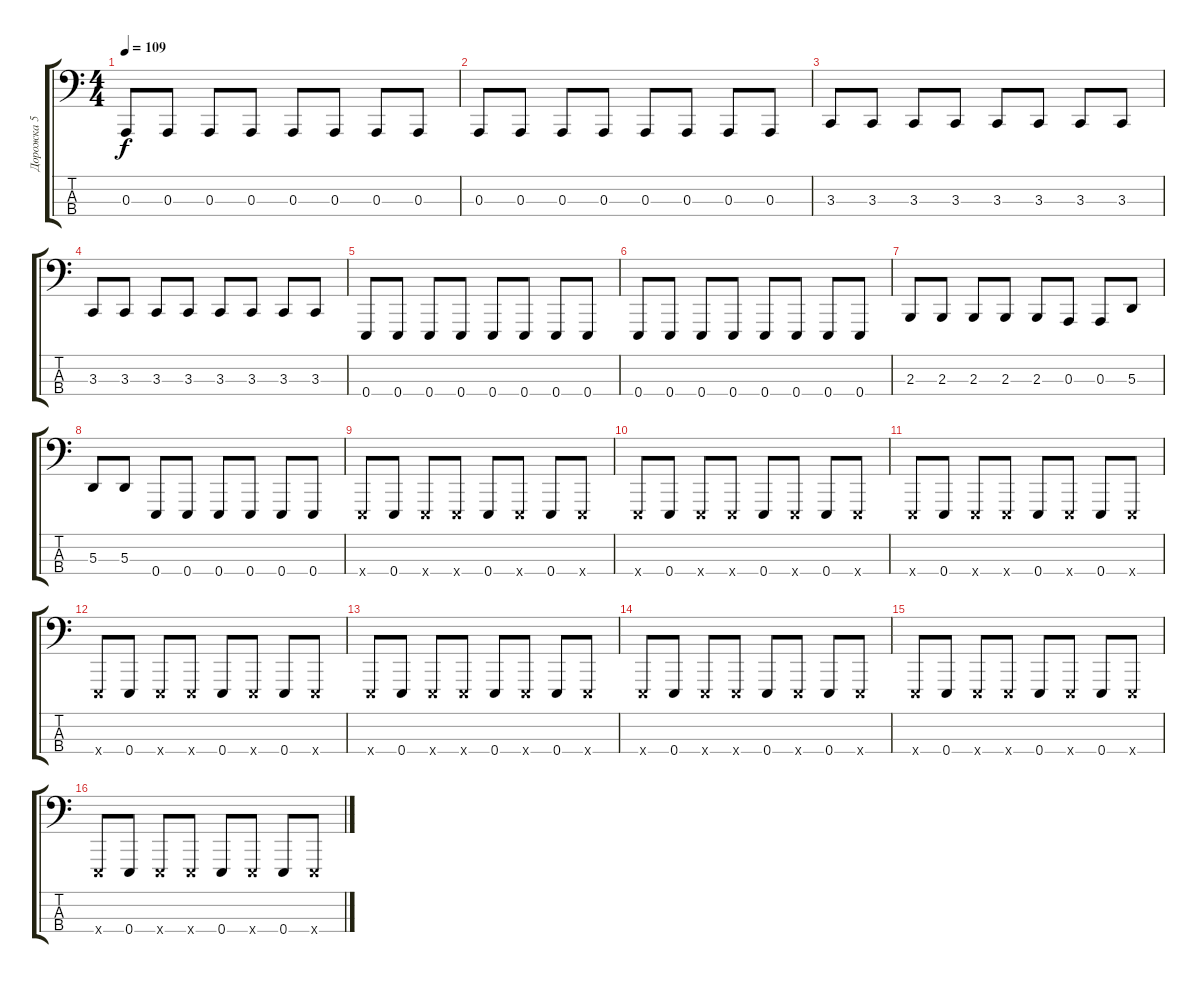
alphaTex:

\track ("Дорожка 5" "Дорожка 5") {instrument lead8bassandlead}
\staff {score tabs}
\tuning (G2 D2 A1 E1) {hide}
\ts (4 4)
\tempo 109
\clef f4
\ks c
0.3.8{dy f} 0.3.8 0.3.8 0.3.8 0.3.8 0.3.8 0.3.8 0.3.8 |
0.3.8 0.3.8 0.3.8 0.3.8 0.3.8 0.3.8 0.3.8 0.3.8 |
3.3.8 3.3.8 3.3.8 3.3.8 3.3.8 3.3.8 3.3.8 3.3.8 |
3.3.8 3.3.8 3.3.8 3.3.8 3.3.8 3.3.8 3.3.8 3.3.8 |
0.4.8 0.4.8 0.4.8 0.4.8 0.4.8 0.4.8 0.4.8 0.4.8 |
0.4.8 0.4.8 0.4.8 0.4.8 0.4.8 0.4.8 0.4.8 0.4.8 |
2.3.8 2.3.8 2.3.8 2.3.8 2.3.8 0.3.8 0.3.8 5.3.8 |
5.3.8 5.3.8 0.4.8 0.4.8 0.4.8 0.4.8 0.4.8 0.4.8 |
0.4{x}.8 0.4.8 0.4{x}.8 0.4{x}.8 0.4.8 0.4{x}.8 0.4.8 0.4{x}.8 |
0.4{x}.8 0.4.8 0.4{x}.8 0.4{x}.8 0.4.8 0.4{x}.8 0.4.8 0.4{x}.8 |
0.4{x}.8 0.4.8 0.4{x}.8 0.4{x}.8 0.4.8 0.4{x}.8 0.4.8 0.4{x}.8 |
0.4{x}.8 0.4.8 0.4{x}.8 0.4{x}.8 0.4.8 0.4{x}.8 0.4.8 0.4{x}.8 |
0.4{x}.8 0.4.8 0.4{x}.8 0.4{x}.8 0.4.8 0.4{x}.8 0.4.8 0.4{x}.8 |
0.4{x}.8 0.4.8 0.4{x}.8 0.4{x}.8 0.4.8 0.4{x}.8 0.4.8 0.4{x}.8 |
0.4{x}.8 0.4.8 0.4{x}.8 0.4{x}.8 0.4.8 0.4{x}.8 0.4.8 0.4{x}.8 |
0.4{x}.8 0.4.8 0.4{x}.8 0.4{x}.8 0.4.8 0.4{x}.8 0.4.8 0.4{x}.8
